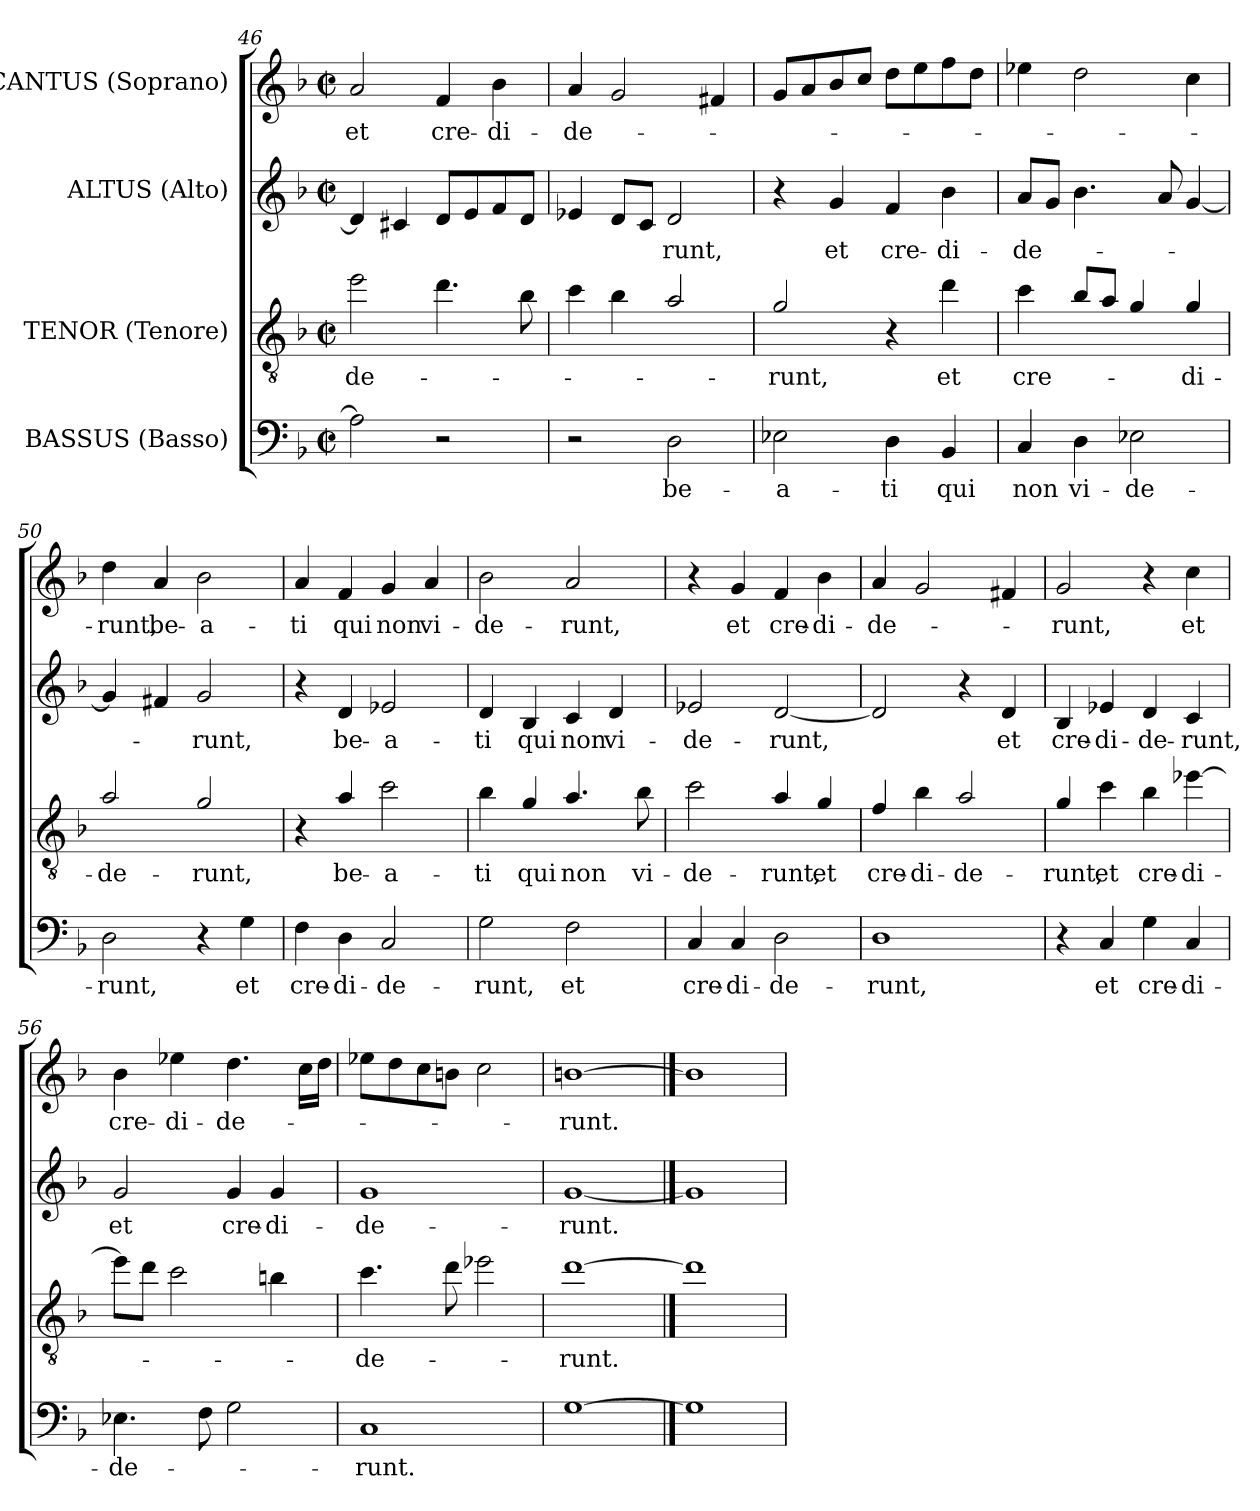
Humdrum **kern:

**kern	**text	**kern	**text	**kern	**text	**kern	**text
*part4	*part4	*part3	*part3	*part2	*part2	*part1	*part1
*staff4	*staff4	*staff3	*staff3	*staff2	*staff2	*staff1	*staff1
*I"BASSUS (Basso)	*	*I"TENOR (Tenore)	*	*I"ALTUS (Alto)	*	*I"CANTUS (Soprano)	*
*clefF4	*	*clefGv2	*	*clefG2	*	*clefG2	*
*	*	*ITrd8c14	*	*	*	*	*
*k[b-]	*	*k[b-]	*	*k[b-]	*	*k[b-]	*
*F:	*	*F:	*	*F:	*	*F:	*
*M2/2	*	*M2/2	*	*M2/2	*	*M2/2	*
*met(c|)	*	*met(c|)	*	*met(c|)	*	*met(c|)	*
=46	=46	=46	=46	=46	=46	=46	=46
2A\]	.	2e\	-de-	4d/]	.	2a/	et
.	.	.	.	4c#/	.	.	.
2r	.	4.d\	.	8d/L	.	4f/	cre-
.	.	.	.	8e/	.	.	.
.	.	.	.	8f/	.	4b-\	-di-
.	.	8B-\	.	8d/J	.	.	.
=47	=47	=47	=47	=47	=47	=47	=47
2r	.	4c\	.	4e-/	.	4a/	-de-
.	.	4B-\	.	8d/L	.	2g/	.
.	.	.	.	8c/J	.	.	.
2D\	be-	2A/	.	2d/	-runt,	.	.
.	.	.	.	.	.	4f#/	.
!!LO:LB:g=z
=48	=48	=48	=48	=48	=48	=48	=48
2E-X\	-a-	2G/	-runt,	4r	.	8g/L	-­-
.	.	.	.	.	.	8a/	.
.	.	.	.	4g/	et	8b-/	.
.	.	.	.	.	.	8cc/J	.
4D\	-ti	4r	.	4f/	cre-	8dd\L	.
.	.	.	.	.	.	8ee\	.
4BB-/	qui	4d\	et	4b-\	-di-	8ff\	.
.	.	.	.	.	.	8dd\J	.
=49	=49	=49	=49	=49	=49	=49	=49
4C/	non	4c\	cre-	8a/L	-de-	4ee-X\	.
.	.	.	.	8g/J	.	.	.
4D\	vi-	8B-/L	.	4.b-\	.	2dd\	.
.	.	8A/J	.	.	.	.	.
2E-X\	-de-	4G/	.	.	.	.	.
.	.	.	.	8a/	.	.	.
.	.	4G/	-di-	[4g/	.	4cc\	.
=50	=50	=50	=50	=50	=50	=50	=50
2D\	-runt,	2A/	-de-	4g/]	.	4dd\	-runt,
.	.	.	.	4f#/	.	4a/	be-
4r	.	2G/	-runt,	2g/	-runt,	2b-\	-a-
4G\	et	.	.	.	.	.	.
=51	=51	=51	=51	=51	=51	=51	=51
4F\	cre-	4r	.	4r	.	4a/	-ti
4D\	-di-	4A/	be-	4d/	be-	4f/	qui
2C/	-de-	2c\	-a-	2e-X/	-a-	4g/	non
.	.	.	.	.	.	4a/	vi-
=52	=52	=52	=52	=52	=52	=52	=52
2G\	-runt,	4B-\	-ti	4d/	-ti	2b-\	-de-
.	.	4G/	qui	4B-/	qui	.	.
2F\	et	4.A/	non	4c/	non	2a/	-runt,
.	.	.	.	4d/	vi-	.	.
.	.	8B-\	vi-	.	.	.	.
=53	=53	=53	=53	=53	=53	=53	=53
4C/	cre-	2c\	-de-	2e-/	-de-	4r	.
4C/	-di-	.	.	.	.	4g/	et
2D\	-de-	4A/	-runt,	[2d/	-runt,	4f/	cre-
.	.	4G/	et	.	.	4b-\	-di-
!!LO:LB:g=z
=54	=54	=54	=54	=54	=54	=54	=54
1D	-runt,	4F/	cre-	2d/]	.	4a/	-de-
.	.	4B-\	-di-	.	.	2g/	.
.	.	2A/	-de-	4r	.	.	.
.	.	.	.	4d/	et	4f#/	.
=55	=55	=55	=55	=55	=55	=55	=55
4r	.	4G/	-runt,	4B-/	cre-	2g/	-runt,
4C/	et	4c\	et	4e-/	-di-	.	.
4G\	cre-	4B-\	cre-	4d/	-de-	4r	.
4C/	-di-	[4e-\	-di-	4c/	-runt,	4cc\	et
=56	=56	=56	=56	=56	=56	=56	=56
4.E-X\	-de-	8e-\L]	.	2g/	et	4b-\	cre-
.	.	8d\J	.	.	.	.	.
.	.	2c\	.	.	.	4ee-\	-di-
8F\	.	.	.	.	.	.	.
2G\	.	.	.	4g/	cre-	4.dd\	-de-
.	.	4Bn\	.	4g/	-di-	.	.
.	.	.	.	.	.	16cc\LL	.
.	.	.	.	.	.	16dd\JJ	.
=57	=57	=57	=57	=57	=57	=57	=57
1C	-runt.	4.c\	-de-	1g	-de-	8ee-\L	.
.	.	.	.	.	.	8dd\	.
.	.	.	.	.	.	8cc\	.
.	.	8d\	.	.	.	8b\J	.
.	.	2e-\	.	.	.	2cc\	.
=58	=58	=58	=58	=58	=58	=58	=58
[1G	.	[1d	-runt.	[1g	-runt.	[1bn	-runt.
==59	==59	==59	==59	==59	==59	==59	==59
1G]	.	1d]	.	1g]	.	1b]	.
=	=	=	=	=	=	=	=
*-	*-	*-	*-	*-	*-	*-	*-
